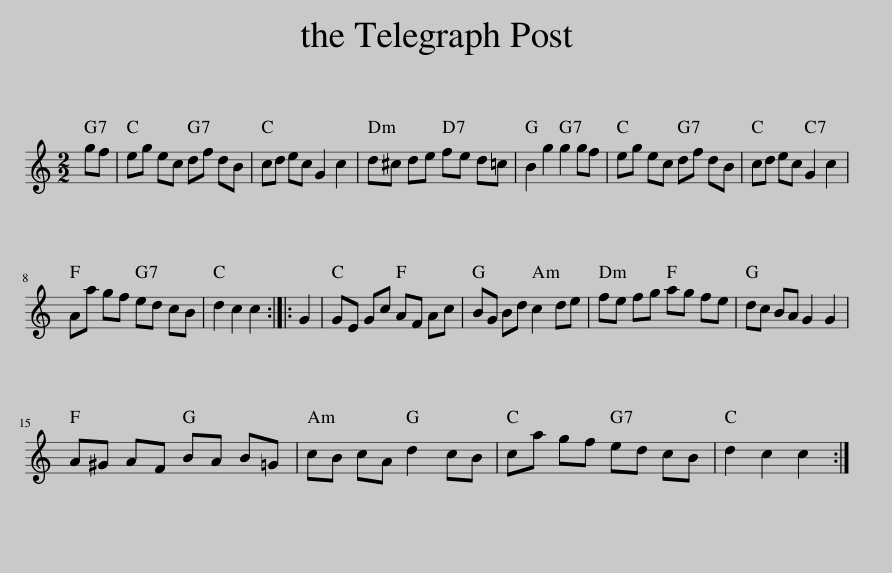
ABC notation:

X:1
L:1/8
M:2/2
I:linebreak $
K:C
V:1 treble
V:1
 gf | eg ec df dB | cd ec G2 c2 | d^c de fe d=c | B2 g2 g2 gf | %5
 eg ec df dB | cd ec G2 c2 |$ Aa gf ed cB | d2 c2 c2 :: G2 | %10
 GE Gc AF Ac | BG Bd c2 de | fe fg ag fe | dc BA G2 G2 |$ A^G AF BA B=G | %15
 cB cA d2 cB | ca gf ed cB | d2 c2 c2 :| %18
